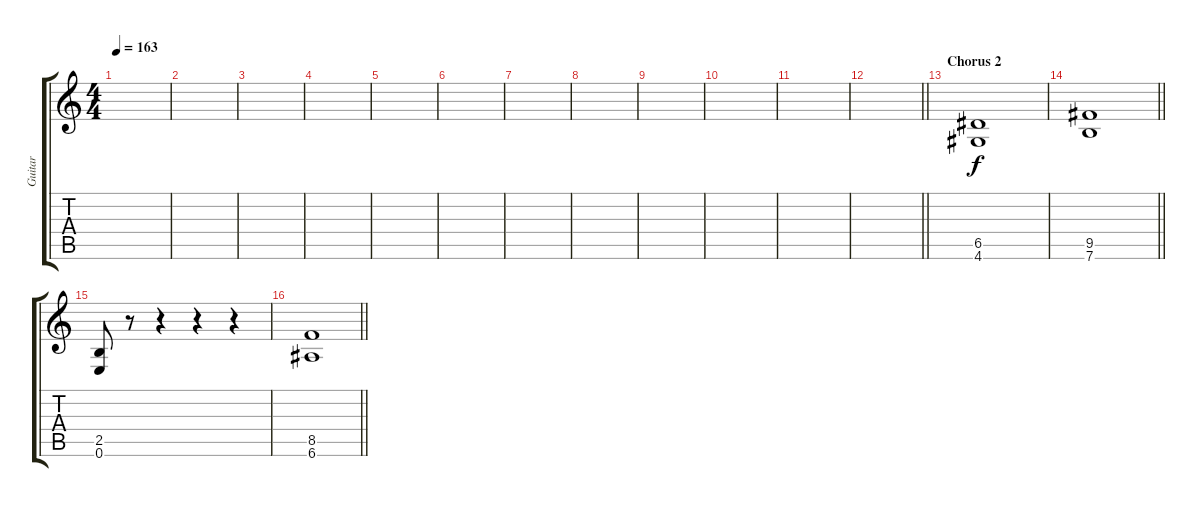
\track ("Guitar" "Guitar") {instrument distortionguitar}
\staff {score tabs}
\tuning (E4 B3 G3 D3 A2 E2) {hide}
\ts (4 4)
\tempo 163
\clef g2
\ks c
|
|
|
|
|
|
|
|
|
|
|
\barLineRight lightlight
|
\section ("" "Chorus 2")
(6.5 4.6).1 |
\barLineRight lightlight
(9.5 7.6).1 |
(2.5 0.6).8 r.8 r.4 r.4 r.4 |
\barLineRight lightlight
(8.5 6.6).1
